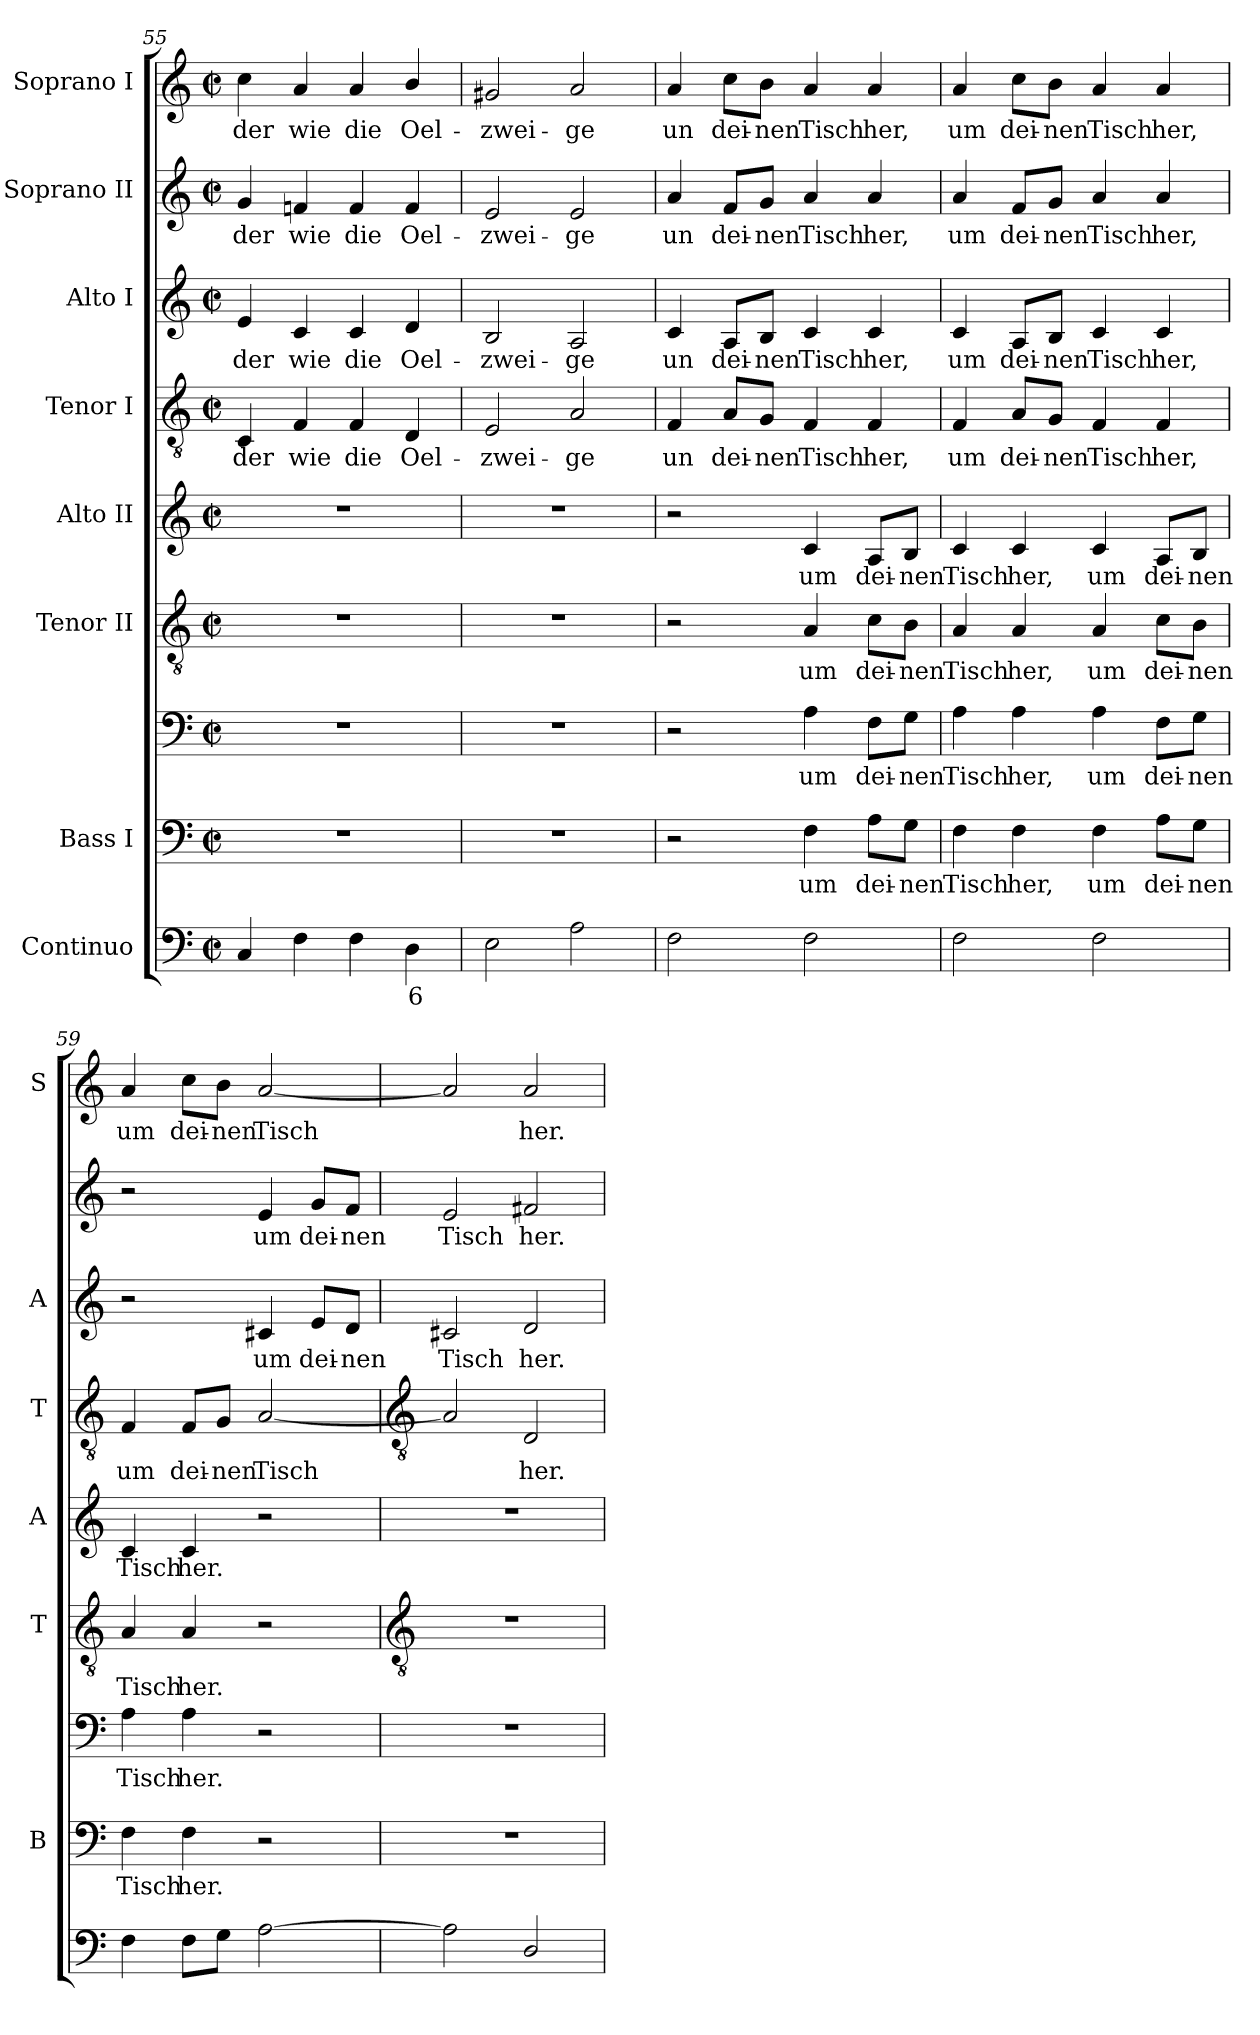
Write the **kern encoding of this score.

**kern	**text	**kern	**text	**kern	**text	**kern	**text	**kern	**text	**kern	**text	**kern	**text	**kern	**text	**kern	**text
*part8	*part8	*part7	*part7	*part7	*part7	*part6	*part6	*part5	*part5	*part4	*part4	*part3	*part3	*part2	*part2	*part1	*part1
*staff9	*staff9	*staff8	*staff8	*staff7	*staff7	*staff6	*staff6	*staff5	*staff5	*staff4	*staff4	*staff3	*staff3	*staff2	*staff2	*staff1	*staff1
*I"Continuo	*	*I"Bass I	*	*	*	*I"Tenor II	*	*I"Alto II	*	*I"Tenor I	*	*I"Alto I	*	*I"Soprano II	*	*I"Soprano I	*
*	*	*I'B	*	*	*	*I'T	*	*I'A	*	*I'T	*	*I'A	*	*	*	*I'S	*
!!LO:LB:g=z
*clefF4	*	*clefF4	*	*clefF4	*	*clefGv2	*	*clefG2	*	*clefGv2	*	*clefG2	*	*clefG2	*	*clefG2	*
*k[]	*	*k[]	*	*k[]	*	*k[]	*	*k[]	*	*k[]	*	*k[]	*	*k[]	*	*k[]	*
*C:	*	*C:	*	*C:	*	*C:	*	*C:	*	*C:	*	*C:	*	*C:	*	*C:	*
*M2/2	*	*M2/2	*	*M2/2	*	*M2/2	*	*M2/2	*	*M2/2	*	*M2/2	*	*M2/2	*	*M2/2	*
*met(c|)	*	*met(c|)	*	*met(c|)	*	*met(c|)	*	*met(c|)	*	*met(c|)	*	*met(c|)	*	*met(c|)	*	*met(c|)	*
=55	=55	=55	=55	=55	=55	=55	=55	=55	=55	=55	=55	=55	=55	=55	=55	=55	=55
!	!	!	!	!	!	!	!	!	!	!	!LO:LY:b	!	!LO:LY:b	!	!LO:LY:b	!	!LO:LY:b
4C	.	1r	.	1r	.	1r	.	1r	.	4C	-der	4e	-der	4g	-der	4cc	-der
!	!	!	!	!	!	!	!	!	!	!	!LO:LY:b	!	!LO:LY:b	!	!LO:LY:b	!	!LO:LY:b
4F	.	.	.	.	.	.	.	.	.	4F	wie	4c	wie	4fn	wie	4a	wie
!	!	!	!	!	!	!	!	!	!	!	!LO:LY:b	!	!LO:LY:b	!	!LO:LY:b	!	!LO:LY:b
4F	.	.	.	.	.	.	.	.	.	4F	die	4c	die	4f	die	4a	die
!	!LO:LY:b	!	!	!	!	!	!	!	!	!	!LO:LY:b	!	!LO:LY:b	!	!LO:LY:b	!	!LO:LY:b
4D	6	.	.	.	.	.	.	.	.	4D	Oel-	4d	Oel-	4f	Oel-	4b/	Oel-
=56	=56	=56	=56	=56	=56	=56	=56	=56	=56	=56	=56	=56	=56	=56	=56	=56	=56
!	!	!	!	!	!	!	!	!	!	!	!LO:LY:b	!	!LO:LY:b	!	!LO:LY:b	!	!LO:LY:b
2E	.	1r	.	1r	.	1r	.	1r	.	2E	-zwei-	2B	-zwei-	2e	-zwei-	2g#X	-zwei-
!	!	!	!	!	!	!	!	!	!	!	!LO:LY:b	!	!LO:LY:b	!	!LO:LY:b	!	!LO:LY:b
2A	.	.	.	.	.	.	.	.	.	2A	-ge	2A	-ge	2e	-ge	2a	-ge
=57	=57	=57	=57	=57	=57	=57	=57	=57	=57	=57	=57	=57	=57	=57	=57	=57	=57
!	!	!	!	!	!	!	!	!	!	!	!LO:LY:b	!	!LO:LY:b	!	!LO:LY:b	!	!LO:LY:b
2F	.	2r	.	2r	.	2r	.	2r	.	4F	un	4c	un	4a	un	4a	un
!	!	!	!	!	!	!	!	!	!	!	!LO:LY:b	!	!LO:LY:b	!	!LO:LY:b	!	!LO:LY:b
.	.	.	.	.	.	.	.	.	.	8A/L	dei-	8A/L	dei-	8f/L	dei-	8cc\L	dei-
!	!	!	!	!	!	!	!	!	!	!	!LO:LY:b	!	!LO:LY:b	!	!LO:LY:b	!	!LO:LY:b
.	.	.	.	.	.	.	.	.	.	8G/J	-nen	8B/J	-nen	8g/J	-nen	8b\J	-nen
!	!	!	!LO:LY:b	!	!LO:LY:b	!	!LO:LY:b	!	!LO:LY:b	!	!LO:LY:b	!	!LO:LY:b	!	!LO:LY:b	!	!LO:LY:b
2F	.	4F	um	4A	um	4A	um	4c	um	4F	Tisch	4c	Tisch	4a	Tisch	4a	Tisch
!	!	!	!LO:LY:b	!	!LO:LY:b	!	!LO:LY:b	!	!LO:LY:b	!	!LO:LY:b	!	!LO:LY:b	!	!LO:LY:b	!	!LO:LY:b
.	.	8A\L	dei-	8F\L	dei-	8c\L	dei-	8A/L	dei-	4F	her,	4c	her,	4a	her,	4a	her,
!	!	!	!LO:LY:b	!	!LO:LY:b	!	!LO:LY:b	!	!LO:LY:b	!	!	!	!	!	!	!	!
.	.	8G\J	-nen	8G\J	-nen	8B\J	-nen	8B/J	-nen	.	.	.	.	.	.	.	.
=58	=58	=58	=58	=58	=58	=58	=58	=58	=58	=58	=58	=58	=58	=58	=58	=58	=58
!	!	!	!LO:LY:b	!	!LO:LY:b	!	!LO:LY:b	!	!LO:LY:b	!	!LO:LY:b	!	!LO:LY:b	!	!LO:LY:b	!	!LO:LY:b
2F	.	4F	Tisch	4A	Tisch	4A	Tisch	4c	Tisch	4F	um	4c	um	4a	um	4a	um
!	!	!	!LO:LY:b	!	!LO:LY:b	!	!LO:LY:b	!	!LO:LY:b	!	!LO:LY:b	!	!LO:LY:b	!	!LO:LY:b	!	!LO:LY:b
.	.	4F	her,	4A	her,	4A	her,	4c	her,	8A/L	dei-	8A/L	dei-	8f/L	dei-	8cc\L	dei-
!	!	!	!	!	!	!	!	!	!	!	!LO:LY:b	!	!LO:LY:b	!	!LO:LY:b	!	!LO:LY:b
.	.	.	.	.	.	.	.	.	.	8G/J	-nen	8B/J	-nen	8g/J	-nen	8b\J	-nen
!	!	!	!LO:LY:b	!	!LO:LY:b	!	!LO:LY:b	!	!LO:LY:b	!	!LO:LY:b	!	!LO:LY:b	!	!LO:LY:b	!	!LO:LY:b
2F	.	4F	um	4A	um	4A	um	4c	um	4F	Tisch	4c	Tisch	4a	Tisch	4a	Tisch
!	!	!	!LO:LY:b	!	!LO:LY:b	!	!LO:LY:b	!	!LO:LY:b	!	!LO:LY:b	!	!LO:LY:b	!	!LO:LY:b	!	!LO:LY:b
.	.	8A\L	dei-	8F\L	dei-	8c\L	dei-	8A/L	dei-	4F	her,	4c	her,	4a	her,	4a	her,
!	!	!	!LO:LY:b	!	!LO:LY:b	!	!LO:LY:b	!	!LO:LY:b	!	!	!	!	!	!	!	!
.	.	8G\J	-nen	8G\J	-nen	8B\J	-nen	8B/J	-nen	.	.	.	.	.	.	.	.
=59	=59	=59	=59	=59	=59	=59	=59	=59	=59	=59	=59	=59	=59	=59	=59	=59	=59
!	!	!	!LO:LY:b	!	!LO:LY:b	!	!LO:LY:b	!	!LO:LY:b	!	!LO:LY:b	!	!	!	!	!	!LO:LY:b
4F	.	4F	Tisch	4A	Tisch	4A	Tisch	4c	Tisch	4F	um	2r	.	2r	.	4a	um
!	!	!	!LO:LY:b	!	!LO:LY:b	!	!LO:LY:b	!	!LO:LY:b	!	!LO:LY:b	!	!	!	!	!	!LO:LY:b
8FL	.	4F	her.	4A	her.	4A	her.	4c	her.	8F/L	dei-	.	.	.	.	8cc\L	dei-
!	!	!	!	!	!	!	!	!	!	!	!LO:LY:b	!	!	!	!	!	!LO:LY:b
8GJ	.	.	.	.	.	.	.	.	.	8G/J	-nen	.	.	.	.	8b\J	-nen
!	!	!	!	!	!	!	!	!	!	!	!LO:LY:b	!	!LO:LY:b	!	!LO:LY:b	!	!LO:LY:b
[2A	.	2r	.	2r	.	2r	.	2r	.	[2A	Tisch	4c#X	um	4e	um	[2a	Tisch
!	!	!	!	!	!	!	!	!	!	!	!	!	!LO:LY:b	!	!LO:LY:b	!	!
.	.	.	.	.	.	.	.	.	.	.	.	8e/L	dei-	8g/L	dei-	.	.
!	!	!	!	!	!	!	!	!	!	!	!	!	!LO:LY:b	!	!LO:LY:b	!	!
.	.	.	.	.	.	.	.	.	.	.	.	8d/J	-nen	8f/J	-nen	.	.
!!LO:LB:g=z
=60	=60	=60	=60	=60	=60	=60	=60	=60	=60	=60	=60	=60	=60	=60	=60	=60	=60
*	*	*	*	*	*	*clefGv2	*	*	*	*clefGv2	*	*	*	*	*	*	*
!	!	!	!	!	!	!	!	!	!	!	!	!	!LO:LY:b	!	!LO:LY:b	!	!
2A]	.	1r	.	1r	.	1r	.	1r	.	2A]	.	2c#X	Tisch	2e	Tisch	2a]	.
!	!	!	!	!	!	!	!	!	!	!	!LO:LY:b	!	!LO:LY:b	!	!LO:LY:b	!	!LO:LY:b
2D/	.	.	.	.	.	.	.	.	.	2D	her.	2d	her.	2f#X	her.	2a	her.
=	=	=	=	=	=	=	=	=	=	=	=	=	=	=	=	=	=
*-	*-	*-	*-	*-	*-	*-	*-	*-	*-	*-	*-	*-	*-	*-	*-	*-	*-
